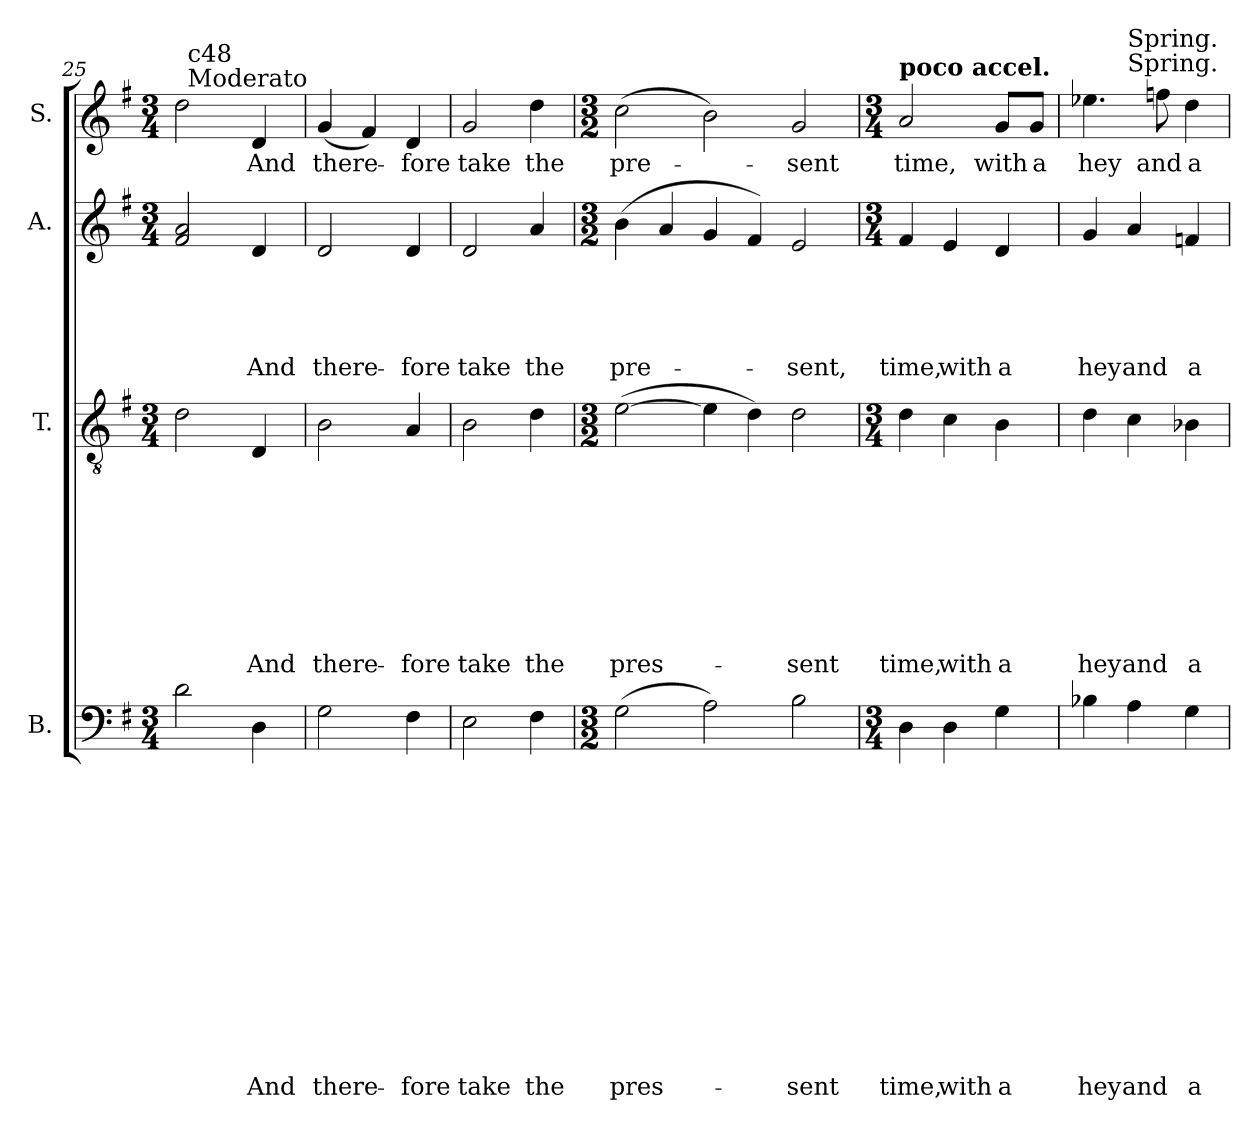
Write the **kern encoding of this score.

**kern	**text	**text	**text	**text	**text	**text	**text	**text	**text	**text	**text	**text	**text	**text	**kern	**text	**text	**text	**text	**text	**text	**text	**text	**text	**kern	**text	**text	**text	**text	**text	**kern	**text
*part4	*part4	*part4	*part4	*part4	*part4	*part4	*part4	*part4	*part4	*part4	*part4	*part4	*part4	*part4	*part3	*part3	*part3	*part3	*part3	*part3	*part3	*part3	*part3	*part3	*part2	*part2	*part2	*part2	*part2	*part2	*part1	*part1
*staff4	*staff4	*staff4	*staff4	*staff4	*staff4	*staff4	*staff4	*staff4	*staff4	*staff4	*staff4	*staff4	*staff4	*staff4	*staff3	*staff3	*staff3	*staff3	*staff3	*staff3	*staff3	*staff3	*staff3	*staff3	*staff2	*staff2	*staff2	*staff2	*staff2	*staff2	*staff1	*staff1
*I"B.	*	*	*	*	*	*	*	*	*	*	*	*	*	*	*I"T.	*	*	*	*	*	*	*	*	*	*I"A.	*	*	*	*	*	*I"S.	*
!!LO:LB:g=z
*clefF4	*	*	*	*	*	*	*	*	*	*	*	*	*	*	*clefGv2	*	*	*	*	*	*	*	*	*	*clefG2	*	*	*	*	*	*clefG2	*
*k[f#]	*	*	*	*	*	*	*	*	*	*	*	*	*	*	*k[f#]	*	*	*	*	*	*	*	*	*	*k[f#]	*	*	*	*	*	*k[f#]	*
*G:	*	*	*	*	*	*	*	*	*	*	*	*	*	*	*G:	*	*	*	*	*	*	*	*	*	*G:	*	*	*	*	*	*G:	*
*M3/4	*	*	*	*	*	*	*	*	*	*	*	*	*	*	*M3/4	*	*	*	*	*	*	*	*	*	*M3/4	*	*	*	*	*	*M3/4	*
=25	=25	=25	=25	=25	=25	=25	=25	=25	=25	=25	=25	=25	=25	=25	=25	=25	=25	=25	=25	=25	=25	=25	=25	=25	=25	=25	=25	=25	=25	=25	=25	=25
*	*	*	*	*	*	*	*	*	*	*	*	*	*	*	*	*	*	*	*	*	*	*	*	*	*	*	*	*	*	*	*^	*
2d\	.	.	.	.	.	.	.	.	.	.	.	.	.	.	2d\	.	.	.	.	.	.	.	.	.	2f#/ 2a/	.	.	.	.	.	2dd\	32ryy	.
*	*	*	*	*	*	*	*	*	*	*	*	*	*	*	*	*	*	*	*	*	*	*	*	*	*	*	*	*	*	*	*MM288	*	*
!	!	!	!	!	!	!	!	!	!	!	!	!	!	!	!	!	!	!	!	!	!	!	!	!	!	!	!	!	!	!	!	!LO:TX:a:t=Moderato	!
!	!	!	!	!	!	!	!	!	!	!	!	!	!	!	!	!	!	!	!	!	!	!	!	!	!	!	!	!	!	!	!	!LO:TX:a:t=c48	!
.	.	.	.	.	.	.	.	.	.	.	.	.	.	.	.	.	.	.	.	.	.	.	.	.	.	.	.	.	.	.	.	2ryy	.
!	!	!	!	!	!	!	!	!	!	!	!	!	!	!LO:LY:b	!	!	!	!	!	!	!	!	!	!LO:LY:b	!	!	!	!	!	!LO:LY:b	!	!	!LO:LY:b
4D\	.	.	.	.	.	.	.	.	.	.	.	.	.	And	4D/	.	.	.	.	.	.	.	.	And	4d/	.	.	.	.	And	4d/	.	And
.	.	.	.	.	.	.	.	.	.	.	.	.	.	.	.	.	.	.	.	.	.	.	.	.	.	.	.	.	.	.	.	8..ryy	.
=26	=26	=26	=26	=26	=26	=26	=26	=26	=26	=26	=26	=26	=26	=26	=26	=26	=26	=26	=26	=26	=26	=26	=26	=26	=26	=26	=26	=26	=26	=26	=26	=26	=26
!	!	!	!	!	!	!	!	!	!	!	!	!	!	!LO:LY:b	!	!	!	!	!	!	!	!	!	!LO:LY:b	!	!	!	!	!	!LO:LY:b	!	!	!LO:LY:b
*	*	*	*	*	*	*	*	*	*	*	*	*	*	*	*	*	*	*	*	*	*	*	*	*	*	*	*	*	*	*	*v	*v	*
2G\	.	.	.	.	.	.	.	.	.	.	.	.	.	there-	2B\	.	.	.	.	.	.	.	.	there-	2d/	.	.	.	.	there-	(<4g/	there-
.	.	.	.	.	.	.	.	.	.	.	.	.	.	.	.	.	.	.	.	.	.	.	.	.	.	.	.	.	.	.	4f#/)	.
!	!	!	!	!	!	!	!	!	!	!	!	!	!	!LO:LY:b	!	!	!	!	!	!	!	!	!	!LO:LY:b	!	!	!	!	!	!LO:LY:b	!	!LO:LY:b
4F#\	.	.	.	.	.	.	.	.	.	.	.	.	.	-fore	4A/	.	.	.	.	.	.	.	.	-fore	4d/	.	.	.	.	-fore	4d/	-fore
=27	=27	=27	=27	=27	=27	=27	=27	=27	=27	=27	=27	=27	=27	=27	=27	=27	=27	=27	=27	=27	=27	=27	=27	=27	=27	=27	=27	=27	=27	=27	=27	=27
!	!	!	!	!	!	!	!	!	!	!	!	!	!	!LO:LY:b	!	!	!	!	!	!	!	!	!	!LO:LY:b	!	!	!	!	!	!LO:LY:b	!	!LO:LY:b
2E\	.	.	.	.	.	.	.	.	.	.	.	.	.	take	2B\	.	.	.	.	.	.	.	.	take	2d/	.	.	.	.	take	2g/	take
!	!	!	!	!	!	!	!	!	!	!	!	!	!	!LO:LY:b	!	!	!	!	!	!	!	!	!	!LO:LY:b	!	!	!	!	!	!LO:LY:b	!	!LO:LY:b
4F#\	.	.	.	.	.	.	.	.	.	.	.	.	.	the	4d\	.	.	.	.	.	.	.	.	the	4a/	.	.	.	.	the	4dd\	the
=28	=28	=28	=28	=28	=28	=28	=28	=28	=28	=28	=28	=28	=28	=28	=28	=28	=28	=28	=28	=28	=28	=28	=28	=28	=28	=28	=28	=28	=28	=28	=28	=28
*M3/2	*	*	*	*	*	*	*	*	*	*	*	*	*	*	*M3/2	*	*	*	*	*	*	*	*	*	*M3/2	*	*	*	*	*	*M3/2	*
!	!	!	!	!	!	!	!	!	!	!	!	!	!	!LO:LY:b	!	!	!	!	!	!	!	!	!	!LO:LY:b	!	!	!	!	!	!LO:LY:b	!	!LO:LY:b
(>2G\	.	.	.	.	.	.	.	.	.	.	.	.	.	pres-	(>[>2e\	.	.	.	.	.	.	.	.	pres-	(>4b\	.	.	.	.	pre-	(>2cc\	pre-
.	.	.	.	.	.	.	.	.	.	.	.	.	.	.	.	.	.	.	.	.	.	.	.	.	4a/	.	.	.	.	.	.	.
2A\)	.	.	.	.	.	.	.	.	.	.	.	.	.	.	4e\]	.	.	.	.	.	.	.	.	.	4g/	.	.	.	.	.	2b\)	.
.	.	.	.	.	.	.	.	.	.	.	.	.	.	.	4d\)	.	.	.	.	.	.	.	.	.	4f#/)	.	.	.	.	.	.	.
!	!	!	!	!	!	!	!	!	!	!	!	!	!	!LO:LY:b	!	!	!	!	!	!	!	!	!	!LO:LY:b	!	!	!	!	!	!LO:LY:b	!	!LO:LY:b
2B\	.	.	.	.	.	.	.	.	.	.	.	.	.	-sent	2d\	.	.	.	.	.	.	.	.	-sent	2e/	.	.	.	.	-sent,	2g/	-sent
=29	=29	=29	=29	=29	=29	=29	=29	=29	=29	=29	=29	=29	=29	=29	=29	=29	=29	=29	=29	=29	=29	=29	=29	=29	=29	=29	=29	=29	=29	=29	=29	=29
*M3/4	*	*	*	*	*	*	*	*	*	*	*	*	*	*	*M3/4	*	*	*	*	*	*	*	*	*	*M3/4	*	*	*	*	*	*M3/4	*
!	!	!	!	!	!	!	!	!	!	!	!	!	!	!	!	!	!	!	!	!	!	!	!	!	!	!	!	!	!	!	!LO:TX:a:B:t=poco accel.	!
!	!	!	!	!	!	!	!	!	!	!	!	!	!	!LO:LY:b	!	!	!	!	!	!	!	!	!	!LO:LY:b	!	!	!	!	!	!LO:LY:b	!	!LO:LY:b
4D\	.	.	.	.	.	.	.	.	.	.	.	.	.	time,	4d\	.	.	.	.	.	.	.	.	time,	4f#/	.	.	.	.	time,	2a/	time,
!	!	!	!	!	!	!	!	!	!	!	!	!	!	!LO:LY:b	!	!	!	!	!	!	!	!	!	!LO:LY:b	!	!	!	!	!	!LO:LY:b	!	!
4D\	.	.	.	.	.	.	.	.	.	.	.	.	.	with	4c\	.	.	.	.	.	.	.	.	with	4e/	.	.	.	.	with	.	.
!	!	!	!	!	!	!	!	!	!	!	!	!	!	!LO:LY:b	!	!	!	!	!	!	!	!	!	!LO:LY:b	!	!	!	!	!	!LO:LY:b	!	!LO:LY:b
4G\	.	.	.	.	.	.	.	.	.	.	.	.	.	a	4B\	.	.	.	.	.	.	.	.	a	4d/	.	.	.	.	a	8g/L	with
!	!	!	!	!	!	!	!	!	!	!	!	!	!	!	!	!	!	!	!	!	!	!	!	!	!	!	!	!	!	!	!	!LO:LY:b
.	.	.	.	.	.	.	.	.	.	.	.	.	.	.	.	.	.	.	.	.	.	.	.	.	.	.	.	.	.	.	8g/J	a
=30	=30	=30	=30	=30	=30	=30	=30	=30	=30	=30	=30	=30	=30	=30	=30	=30	=30	=30	=30	=30	=30	=30	=30	=30	=30	=30	=30	=30	=30	=30	=30	=30
!	!	!	!	!	!	!	!	!	!	!	!	!	!	!LO:LY:b	!	!	!	!	!	!	!	!	!	!LO:LY:b	!	!	!	!	!	!LO:LY:b	!	!LO:LY:b
*	*	*	*	*	*	*	*	*	*	*	*	*	*	*	*	*	*	*	*	*	*	*	*	*	*	*	*	*	*	*	*^	*
4B-X\	.	.	.	.	.	.	.	.	.	.	.	.	.	hey	4d\	.	.	.	.	.	.	.	.	hey	4g/	.	.	.	.	hey	4.ee-X\	4ryy	hey
!	!	!	!	!	!	!	!	!	!	!	!	!	!	!	!	!	!	!	!	!	!	!	!	!	!	!	!	!	!	!	!	!LO:TX:a:t=Spring.	!
!	!	!	!	!	!	!	!	!	!	!	!	!	!	!	!	!	!	!	!	!	!	!	!	!	!	!	!	!	!	!	!	!LO:TX:a:t=Spring.	!
!	!	!	!	!	!	!	!	!	!	!	!	!	!	!LO:LY:b	!	!	!	!	!	!	!	!	!	!LO:LY:b	!	!	!	!	!	!LO:LY:b	!	!	!
4A\	.	.	.	.	.	.	.	.	.	.	.	.	.	and	4c\	.	.	.	.	.	.	.	.	and	4a/	.	.	.	.	and	.	2ryy	.
!	!	!	!	!	!	!	!	!	!	!	!	!	!	!	!	!	!	!	!	!	!	!	!	!	!	!	!	!	!	!	!	!	!LO:LY:b
.	.	.	.	.	.	.	.	.	.	.	.	.	.	.	.	.	.	.	.	.	.	.	.	.	.	.	.	.	.	.	8ffn\	.	and
!	!	!	!	!	!	!	!	!	!	!	!	!	!	!LO:LY:b	!	!	!	!	!	!	!	!	!	!LO:LY:b	!	!	!	!	!	!LO:LY:b	!	!	!LO:LY:b
4G\	.	.	.	.	.	.	.	.	.	.	.	.	.	a	4B-X\	.	.	.	.	.	.	.	.	a	4fn/	.	.	.	.	a	4dd\	.	a
*	*	*	*	*	*	*	*	*	*	*	*	*	*	*	*	*	*	*	*	*	*	*	*	*	*	*	*	*	*	*	*v	*v	*
=	=	=	=	=	=	=	=	=	=	=	=	=	=	=	=	=	=	=	=	=	=	=	=	=	=	=	=	=	=	=	=	=
*-	*-	*-	*-	*-	*-	*-	*-	*-	*-	*-	*-	*-	*-	*-	*-	*-	*-	*-	*-	*-	*-	*-	*-	*-	*-	*-	*-	*-	*-	*-	*-	*-
